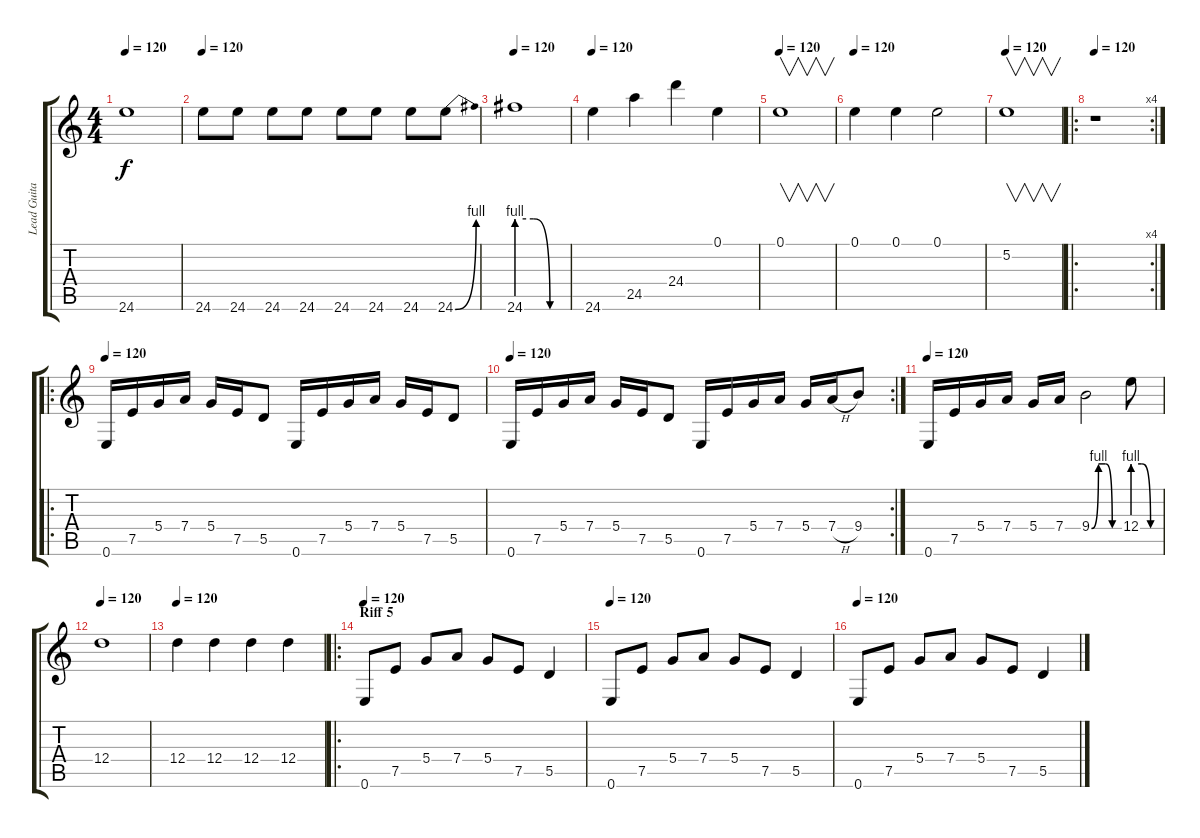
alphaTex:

\track ("Lead Guitar" "Lead Guita") {instrument distortionguitar}
\staff {score tabs}
\tuning (E4 B3 G3 D3 A2 E2) {hide}
\ts (4 4)
\tempo 120
\clef g2
\ks c
24.6.1{dy f} |
\tempo 120
24.6.8 24.6.8 24.6.8 24.6.8 24.6.8 24.6.8 24.6.8 24.6{be (bend 0 0 60 4)}.8 |
\tempo 120
24.6{be (custom 0 4 20 4 40 0 60 0)}.1 |
\tempo 120
24.6.4 24.5.4 24.4.4 0.1.4 |
\tempo 120
0.1.1{v} |
\tempo 120
0.1.4 0.1.4 0.1.2 |
\tempo 120
5.2.1{v} |
\ro
\rc 4
\tempo 120
r.1 |
\ro
\tempo 120
0.6.16 7.5.16 5.4.16 7.4.16 5.4.16 7.5.16 5.5.8 0.6.16 7.5.16 5.4.16 7.4.16 5.4.16 7.5.16 5.5.8 |
\rc 2
\tempo 120
0.6.16 7.5.16 5.4.16 7.4.16 5.4.16 7.5.16 5.5.8 0.6.16 7.5.16 5.4.16 7.4.16 5.4.16 7.4{h}.16 9.4.8 |
\tempo 120
0.6.16 7.5.16 5.4.16 7.4.16 5.4.16 7.4.16 9.4{be (custom 0 0 15 4 30 4 45 0 60 0)}.2 12.4{be (custom 0 4 20 4 40 0 60 0)}.8 |
\tempo 120
12.4.1 |
\tempo 120
12.4.4 12.4.4 12.4.4 12.4.4 |
\ro
\section ("" "Riff 5")
\tempo 120
0.6.8 7.5.8 5.4.8 7.4.8 5.4.8 7.5.8 5.5.4 |
\tempo 120
0.6.8 7.5.8 5.4.8 7.4.8 5.4.8 7.5.8 5.5.4 |
\tempo 120
0.6.8 7.5.8 5.4.8 7.4.8 5.4.8 7.5.8 5.5.4
